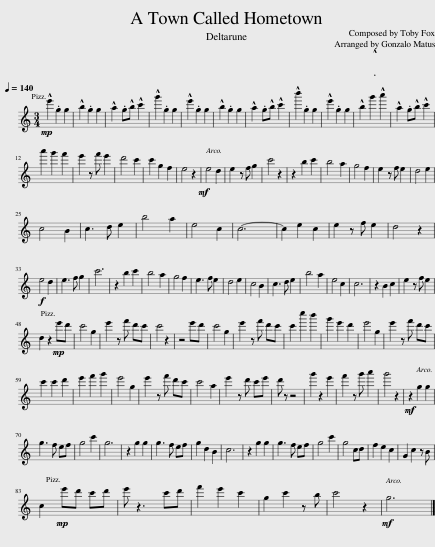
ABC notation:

X:1
L:1/8
Q:1/4=140
M:3/4
I:linebreak $
K:C
V:1 treble
V:1
!mp! !>!!^!e'2 .g2 g2 | !>!!^!b2 .g2 g2 | !>!!^!a2 .g!>!!^!b !>!!^!c'2 | !>!!^!g'2 .g2 g2 | !>!!^!e'2 .g2 g2 | %5
 !>!!^!b2 .g2 g2 | !>!!^!a2 .g!>!!^!b !>!!^!c'2 | !>!!^!b'2 .g2 g2 | !>!!^!e'2 .g2 g2 | !>!!^!b2 !>!.!^!g'2 !>!!^!a'2 | %10
 !>!!^!a2 .g!>!!^!b !>!!^!c'2 |$ a'2 g'2 f'2 | e'2 z f' e'2 | d'4 c'2 | c'2 g2 f2 | %15
 e4 z2 |!mf! e4 d2 | e2 z f g2 | c'4 z2 | z2 b2 c'2 | %20
 b4 a2 | g4 f2 | e2 z f e2 | d4 e2 |$ c4 B2 | %25
 c3 d e2 | b4 a2 | e4 c2 | c6- | c2 e2 c2 | %30
 e2 z f e2 | d4 z2 |$!f! e4 d2 | e3 f g2 | c'6 | %35
 z2 b2 c'2 | b4 a2 | g4 f2 | e3 f e2 | d4 e2 | %40
 c4 B2 | c3 d e2 | b4 a2 | e4 c2 | c6 | %45
 z2 B2 c2 | e2 z f e2 |$ d2 z2!mp! e'd' | c'4 g2 | e'2 z f' d'c' | %50
 c'4 z2 | z4 e'd' | c'4 g2 | e'2 z f' d'c' | c'2 c''2 b'2 | %55
 g'2 e'2 d'2 | e'4 g2 | e'2 z f' d'c' |$ c'2 c'2 d'2 | e'2 f'2 g'2 | %60
 e'4 g2 | e'2 z f' d'c' | c'4 a2 | e'2 z d' c'e' | d' z z4 | %65
 g'2 z2 e'2 | f'2 z g' a'2 | g'4 z2 |!mf! z2 g2 g2 |$ g3 f ef | %70
 g4 c'2 | g6 | z2 g2 g2 | g3 f ef | g2 d2 B2 | %75
 c6 | z2 g2 g2 | g3 f ef | g4 c'2 | g4 cd | %80
 f2 e2 c2 | G2 c2 z B |$ c2!mp! e'd' c'd' | e' z3 c'd' | f'2 e'2 c'2 | %85
 g2 c'2 z b | c'4 z2 |!mf! g6 |] %88
